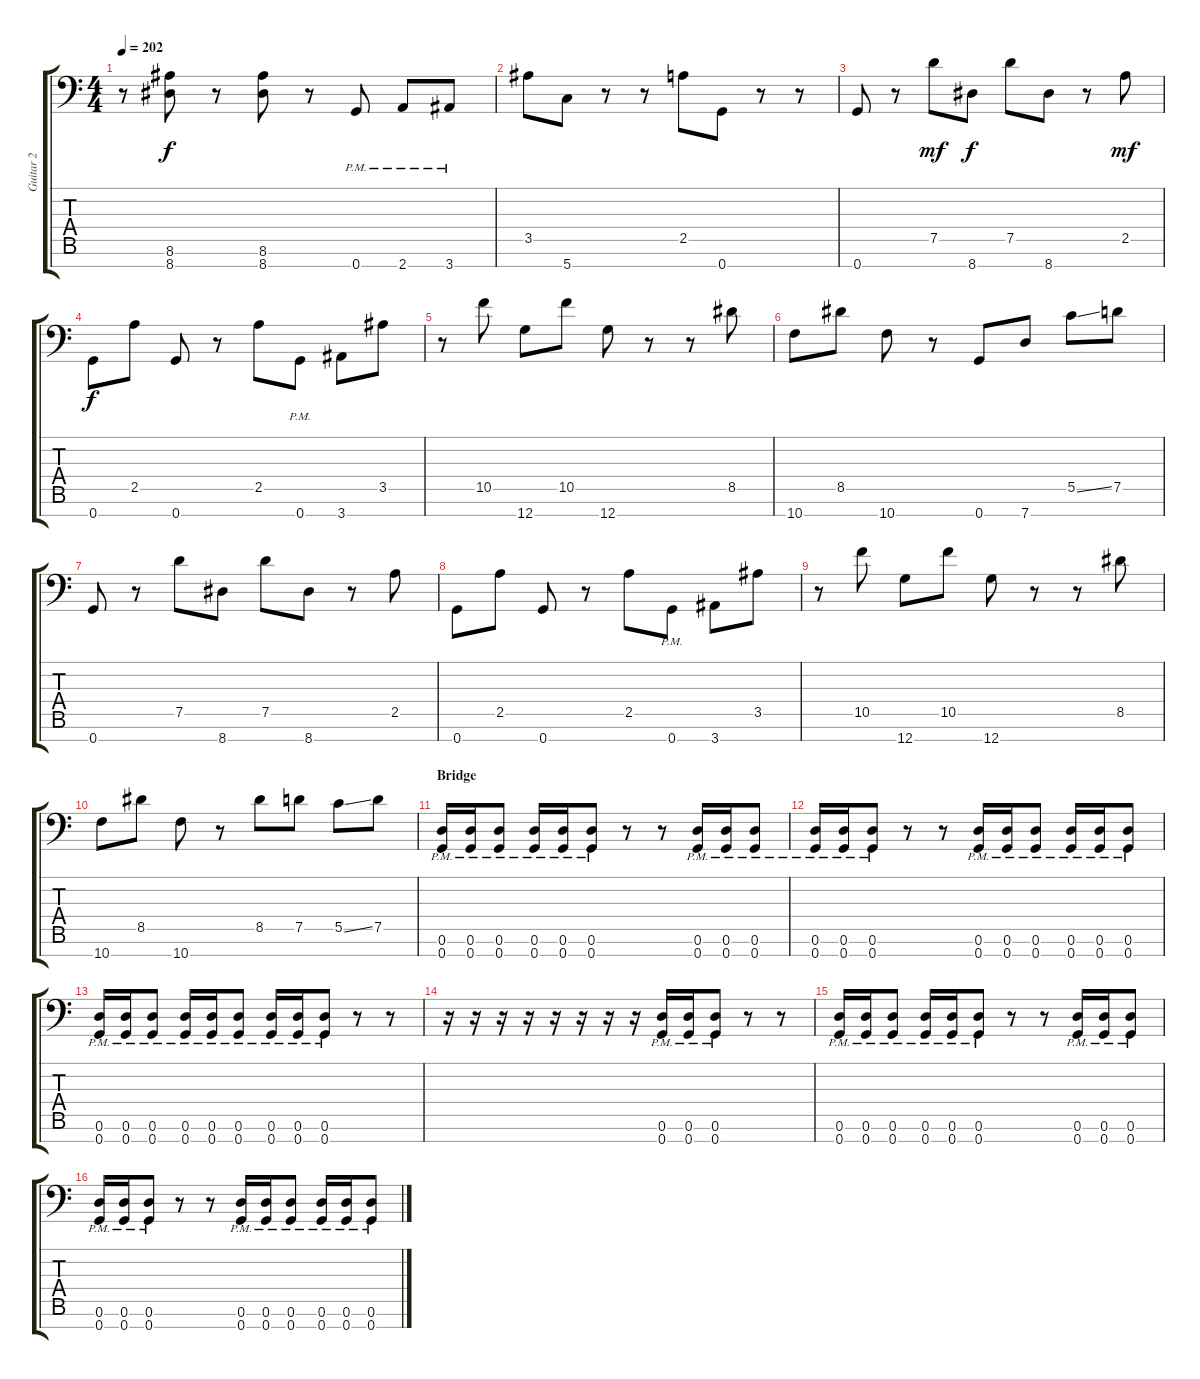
\track ("Guitar 2" "Guitar 2") {instrument distortionguitar}
\staff {score tabs}
\tuning (D4 A3 F3 C3 G2 D2 G1) {hide}
\ts (4 4)
\tempo 202
\clef f4
\ks c
r.8{dy f} (8.6 8.7).8 r.8 (8.6 8.7).8 r.8 0.7{pm}.8 2.7{pm}.8 3.7{pm}.8 |
3.5.8 5.7.8 r.8 r.8 2.5.8 0.7.8 r.8 r.8 |
0.7.8 r.8 7.5.8{dy mf} 8.7.8{dy f} 7.5.8 8.7.8 r.8 2.5.8{dy mf} |
0.7.8{dy f} 2.5.8 0.7.8 r.8 2.5.8 0.7{pm}.8 3.7.8 3.5.8 |
r.8 10.5.8 12.7.8 10.5.8 12.7.8 r.8 r.8 8.5.8 |
10.7.8 8.5.8 10.7.8 r.8 0.7.8 7.7.8 5.5{ss}.8 7.5.8 |
0.7.8 r.8 7.5.8 8.7.8 7.5.8 8.7.8 r.8 2.5.8 |
0.7.8 2.5.8 0.7.8 r.8 2.5.8 0.7{pm}.8 3.7.8 3.5.8 |
r.8 10.5.8 12.7.8 10.5.8 12.7.8 r.8 r.8 8.5.8 |
10.7.8 8.5.8 10.7.8 r.8 8.5.8 7.5.8 5.5{ss}.8 7.5.8 |
\section ("" "Bridge")
(0.6{pm} 0.7{pm}).16 (0.6{pm} 0.7{pm}).16 (0.6{pm} 0.7{pm}).8 (0.6{pm} 0.7{pm}).16 (0.6{pm} 0.7{pm}).16 (0.6{pm} 0.7{pm}).8 r.8 r.8 (0.6{pm} 0.7{pm}).16 (0.6{pm} 0.7{pm}).16 (0.6{pm} 0.7{pm}).8 |
(0.6{pm} 0.7{pm}).16 (0.6{pm} 0.7{pm}).16 (0.6{pm} 0.7{pm}).8 r.8 r.8 (0.6{pm} 0.7{pm}).16 (0.6{pm} 0.7{pm}).16 (0.6{pm} 0.7{pm}).8 (0.6{pm} 0.7{pm}).16 (0.6{pm} 0.7{pm}).16 (0.6{pm} 0.7{pm}).8 |
(0.6{pm} 0.7{pm}).16 (0.6{pm} 0.7{pm}).16 (0.6{pm} 0.7{pm}).8 (0.6{pm} 0.7{pm}).16 (0.6{pm} 0.7{pm}).16 (0.6{pm} 0.7{pm}).8 (0.6{pm} 0.7{pm}).16 (0.6{pm} 0.7{pm}).16 (0.6{pm} 0.7{pm}).8 r.8 r.8 |
r.16 r.16 r.16 r.16 r.16 r.16 r.16 r.16 (0.6{pm} 0.7{pm}).16 (0.6{pm} 0.7{pm}).16 (0.6{pm} 0.7{pm}).8 r.8 r.8 |
(0.6{pm} 0.7{pm}).16 (0.6{pm} 0.7{pm}).16 (0.6{pm} 0.7{pm}).8 (0.6{pm} 0.7{pm}).16 (0.6{pm} 0.7{pm}).16 (0.6{pm} 0.7{pm}).8 r.8 r.8 (0.6{pm} 0.7{pm}).16 (0.6{pm} 0.7{pm}).16 (0.6{pm} 0.7{pm}).8 |
(0.6{pm} 0.7{pm}).16 (0.6{pm} 0.7{pm}).16 (0.6{pm} 0.7{pm}).8 r.8 r.8 (0.6{pm} 0.7{pm}).16 (0.6{pm} 0.7{pm}).16 (0.6{pm} 0.7{pm}).8 (0.6{pm} 0.7{pm}).16 (0.6{pm} 0.7{pm}).16 (0.6{pm} 0.7{pm}).8
